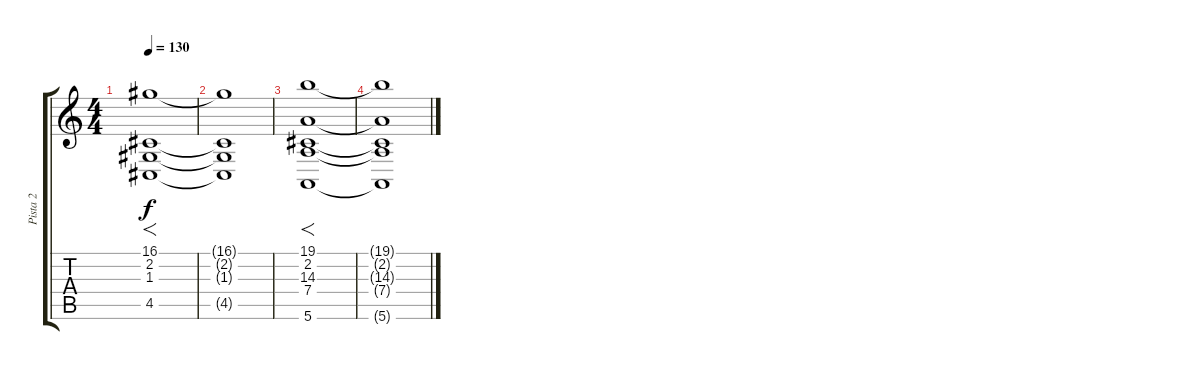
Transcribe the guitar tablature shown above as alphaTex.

\track ("Pista 2" "Pista 2") {instrument stringensemble1}
\staff {score tabs}
\tuning (E4 B3 G3 D3 A2 E2) {hide}
\ts (4 4)
\tempo 130
\clef g2
\ks c
(16.1 2.2 1.3 4.5).1{f dy f} |
(16.1{t} 2.2{t} 1.3{t} 4.5{t}).1 |
(19.1 2.2 14.3 7.4 5.6).1{f} |
(19.1{t} 2.2{t} 14.3{t} 7.4{t} 5.6{t}).1
